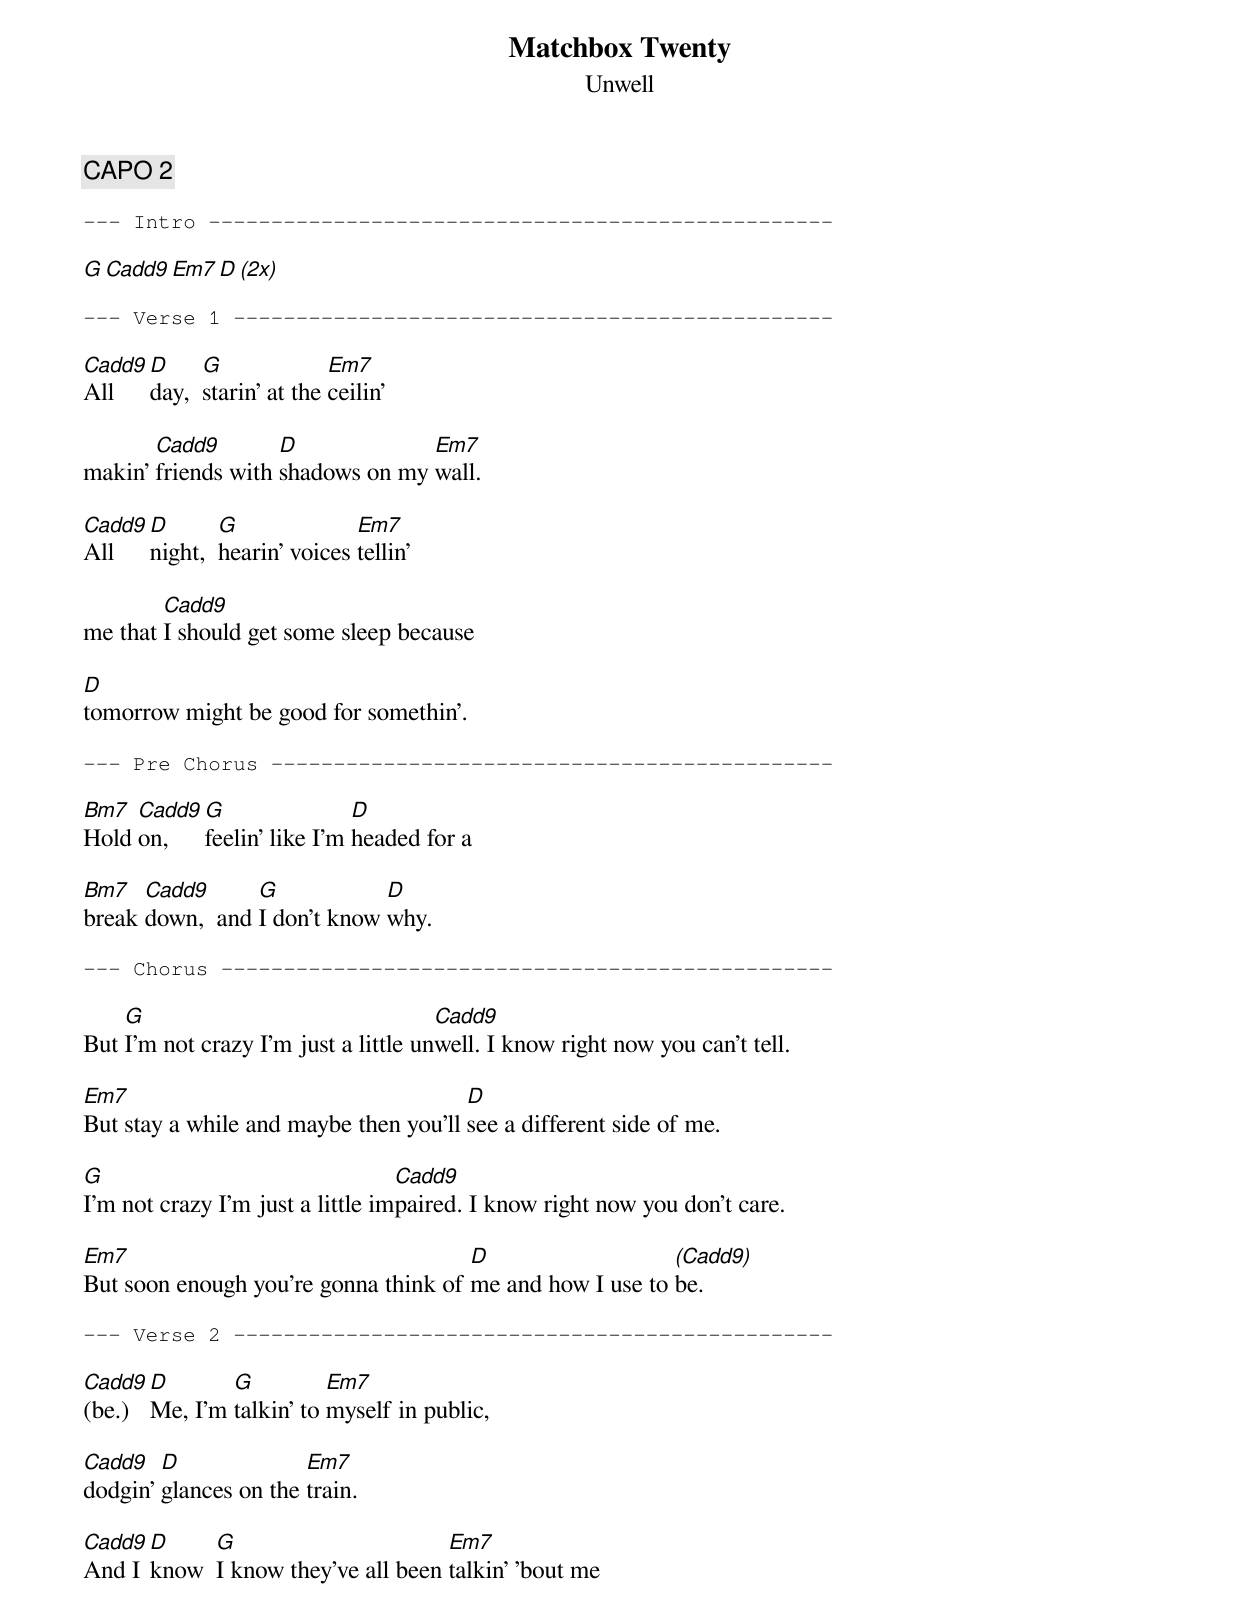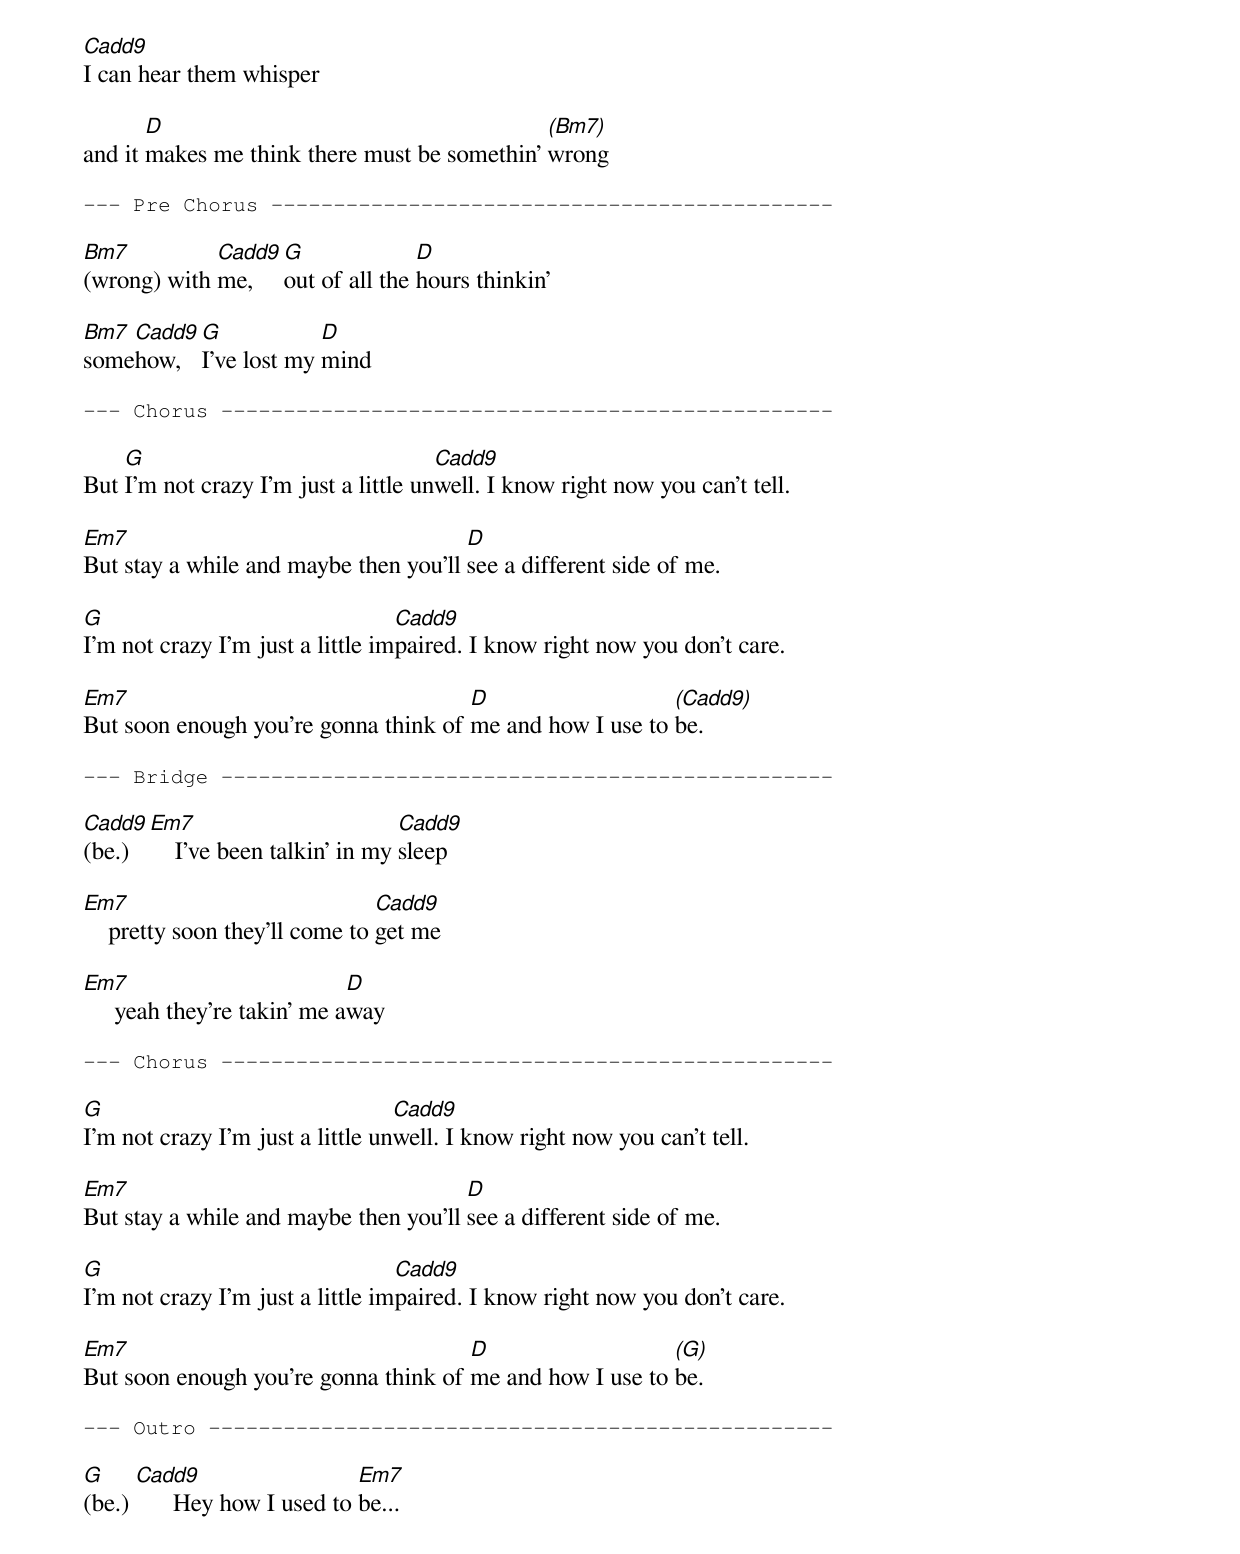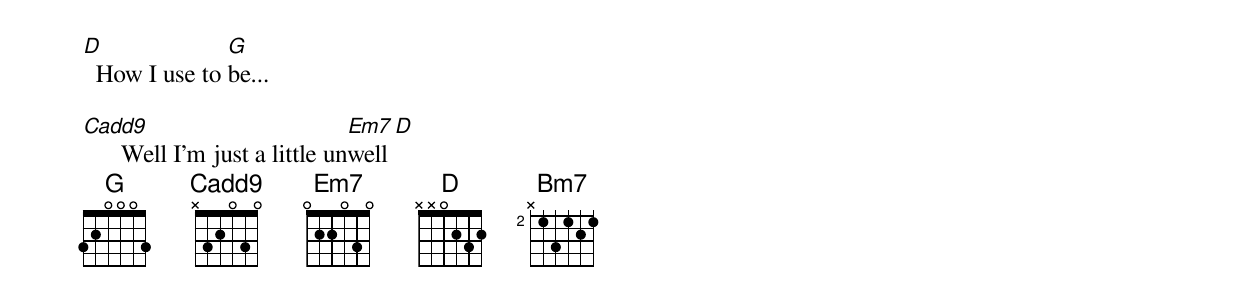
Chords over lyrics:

Matchbox Twenty
Unwell

CAPO 2

--- Intro --------------------------------------------------

G Cadd9 Em7 D (2x)

--- Verse 1 ------------------------------------------------

Cadd9 D     G              Em7
All   day,  starin' at the ceilin'

       Cadd9        D             Em7
makin' friends with shadows on my wall.

Cadd9 D       G              Em7
All   night,  hearin' voices tellin'

        Cadd9
me that I should get some sleep because

D
tomorrow might be good for somethin'.

--- Pre Chorus ---------------------------------------------

Bm7  Cadd9 G                D
Hold on,   feelin' like I'm headed for a

Bm7   Cadd9      G            D
break down,  and I don't know why.

--- Chorus -------------------------------------------------

    G                                 Cadd9
But I'm not crazy I'm just a little unwell. I know right now you can't tell.

Em7                                    D
But stay a while and maybe then you'll see a different side of me.

G                                 Cadd9
I'm not crazy I'm just a little impaired. I know right now you don't care.

Em7                                   D                   (Cadd9)
But soon enough you're gonna think of me and how I use to be.

--- Verse 2 ------------------------------------------------

Cadd9  D       G          Em7
(be.)  Me, I'm talkin' to myself in public,

Cadd9   D              Em7
dodgin' glances on the train.

Cadd9 D     G                       Em7
And I know  I know they've all been talkin' 'bout me

Cadd9
I can hear them whisper

       D                                      (Bm7)
and it makes me think there must be somethin' wrong

--- Pre Chorus ---------------------------------------------

Bm7          Cadd9 G              D
(wrong) with me,   out of all the hours thinkin'

Bm7 Cadd9 G            D
somehow,  I've lost my mind

--- Chorus -------------------------------------------------

    G                                 Cadd9
But I'm not crazy I'm just a little unwell. I know right now you can't tell.

Em7                                    D
But stay a while and maybe then you'll see a different side of me.

G                                 Cadd9
I'm not crazy I'm just a little impaired. I know right now you don't care.

Em7                                   D                   (Cadd9)
But soon enough you're gonna think of me and how I use to be.

--- Bridge -------------------------------------------------

Cadd9  Em7                         Cadd9
(be.)      I've been talkin' in my sleep

Em7                             Cadd9
    pretty soon they'll come to get me

Em7                          D
     yeah they're takin' me away

--- Chorus -------------------------------------------------

G                                 Cadd9
I'm not crazy I'm just a little unwell. I know right now you can't tell.

Em7                                    D
But stay a while and maybe then you'll see a different side of me.

G                                 Cadd9
I'm not crazy I'm just a little impaired. I know right now you don't care.

Em7                                   D                   (G)
But soon enough you're gonna think of me and how I use to be.

--- Outro --------------------------------------------------

G     Cadd9                   Em7
(be.)       Hey how I used to be...

D              G
  How I use to be...

Cadd9                          Em7        D
      Well I'm just a little unwell
